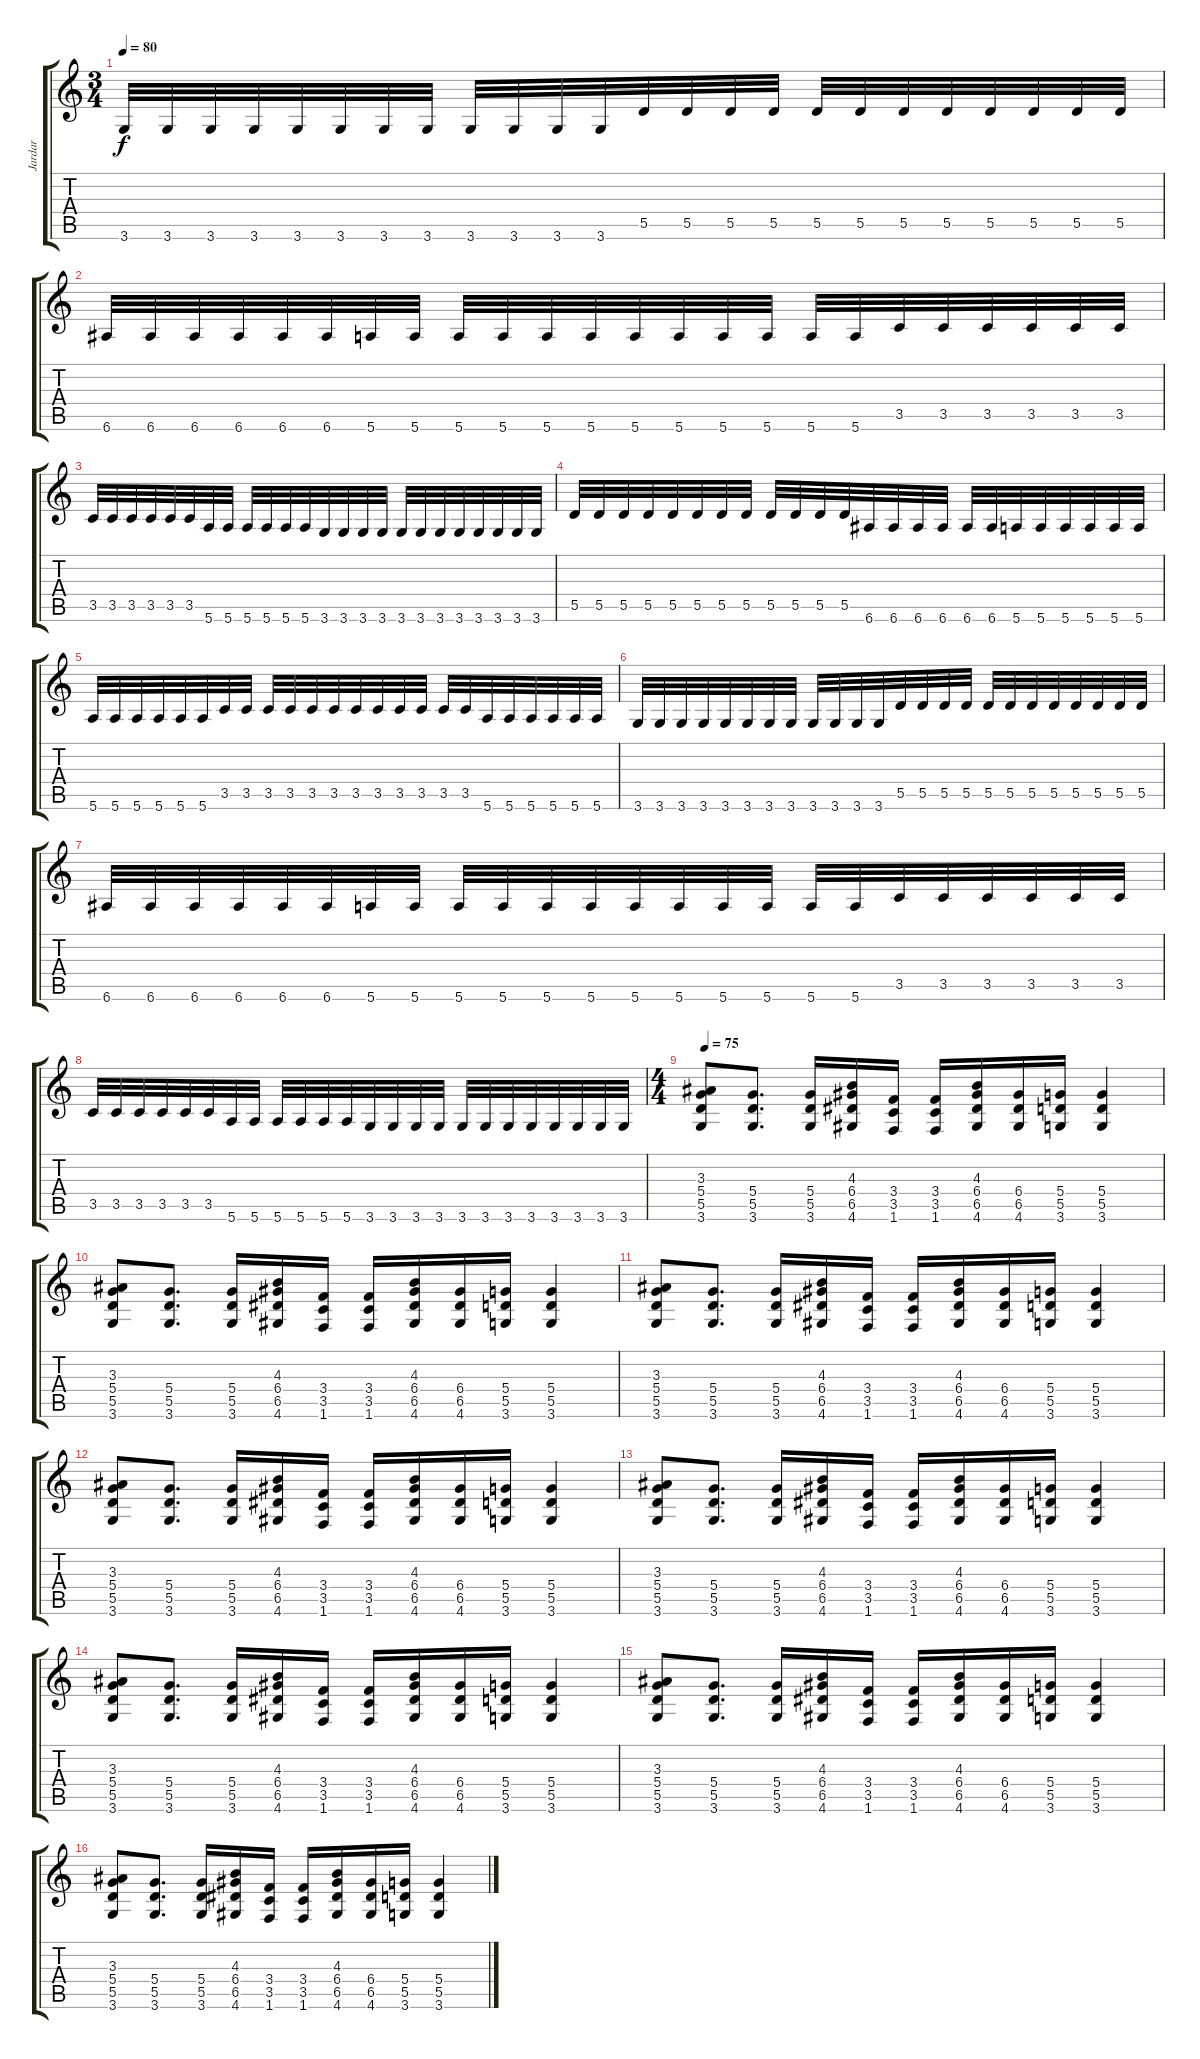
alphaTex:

\track ("Jardar" "Jardar") {instrument overdrivenguitar}
\staff {score tabs}
\tuning (E4 B3 G3 D3 A2 E2) {hide}
\ts (3 4)
\tempo 80
\clef g2
\ks c
3.6.32{dy f} 3.6.32 3.6.32 3.6.32 3.6.32 3.6.32 3.6.32 3.6.32 3.6.32 3.6.32 3.6.32 3.6.32 5.5.32 5.5.32 5.5.32 5.5.32 5.5.32 5.5.32 5.5.32 5.5.32 5.5.32 5.5.32 5.5.32 5.5.32 |
6.6.32 6.6.32 6.6.32 6.6.32 6.6.32 6.6.32 5.6.32 5.6.32 5.6.32 5.6.32 5.6.32 5.6.32 5.6.32 5.6.32 5.6.32 5.6.32 5.6.32 5.6.32 3.5.32 3.5.32 3.5.32 3.5.32 3.5.32 3.5.32 |
3.5.32 3.5.32 3.5.32 3.5.32 3.5.32 3.5.32 5.6.32 5.6.32 5.6.32 5.6.32 5.6.32 5.6.32 3.6.32 3.6.32 3.6.32 3.6.32 3.6.32 3.6.32 3.6.32 3.6.32 3.6.32 3.6.32 3.6.32 3.6.32 |
5.5.32 5.5.32 5.5.32 5.5.32 5.5.32 5.5.32 5.5.32 5.5.32 5.5.32 5.5.32 5.5.32 5.5.32 6.6.32 6.6.32 6.6.32 6.6.32 6.6.32 6.6.32 5.6.32 5.6.32 5.6.32 5.6.32 5.6.32 5.6.32 |
5.6.32 5.6.32 5.6.32 5.6.32 5.6.32 5.6.32 3.5.32 3.5.32 3.5.32 3.5.32 3.5.32 3.5.32 3.5.32 3.5.32 3.5.32 3.5.32 3.5.32 3.5.32 5.6.32 5.6.32 5.6.32 5.6.32 5.6.32 5.6.32 |
3.6.32 3.6.32 3.6.32 3.6.32 3.6.32 3.6.32 3.6.32 3.6.32 3.6.32 3.6.32 3.6.32 3.6.32 5.5.32 5.5.32 5.5.32 5.5.32 5.5.32 5.5.32 5.5.32 5.5.32 5.5.32 5.5.32 5.5.32 5.5.32 |
6.6.32 6.6.32 6.6.32 6.6.32 6.6.32 6.6.32 5.6.32 5.6.32 5.6.32 5.6.32 5.6.32 5.6.32 5.6.32 5.6.32 5.6.32 5.6.32 5.6.32 5.6.32 3.5.32 3.5.32 3.5.32 3.5.32 3.5.32 3.5.32 |
3.5.32 3.5.32 3.5.32 3.5.32 3.5.32 3.5.32 5.6.32 5.6.32 5.6.32 5.6.32 5.6.32 5.6.32 3.6.32 3.6.32 3.6.32 3.6.32 3.6.32 3.6.32 3.6.32 3.6.32 3.6.32 3.6.32 3.6.32 3.6.32 |
\ts (4 4)
\tempo 75
(3.3 5.4 5.5 3.6).8 (5.4 5.5 3.6).8{d} (5.4 5.5 3.6).16 (4.3 6.4 6.5 4.6).16 (3.4 3.5 1.6).16 (3.4 3.5 1.6).16 (4.3 6.4 6.5 4.6).16 (6.4 6.5 4.6).16 (5.4 5.5 3.6).16 (5.4 5.5 3.6).4 |
(3.3 5.4 5.5 3.6).8 (5.4 5.5 3.6).8{d} (5.4 5.5 3.6).16 (4.3 6.4 6.5 4.6).16 (3.4 3.5 1.6).16 (3.4 3.5 1.6).16 (4.3 6.4 6.5 4.6).16 (6.4 6.5 4.6).16 (5.4 5.5 3.6).16 (5.4 5.5 3.6).4 |
(3.3 5.4 5.5 3.6).8 (5.4 5.5 3.6).8{d} (5.4 5.5 3.6).16 (4.3 6.4 6.5 4.6).16 (3.4 3.5 1.6).16 (3.4 3.5 1.6).16 (4.3 6.4 6.5 4.6).16 (6.4 6.5 4.6).16 (5.4 5.5 3.6).16 (5.4 5.5 3.6).4 |
(3.3 5.4 5.5 3.6).8 (5.4 5.5 3.6).8{d} (5.4 5.5 3.6).16 (4.3 6.4 6.5 4.6).16 (3.4 3.5 1.6).16 (3.4 3.5 1.6).16 (4.3 6.4 6.5 4.6).16 (6.4 6.5 4.6).16 (5.4 5.5 3.6).16 (5.4 5.5 3.6).4 |
(3.3 5.4 5.5 3.6).8 (5.4 5.5 3.6).8{d} (5.4 5.5 3.6).16 (4.3 6.4 6.5 4.6).16 (3.4 3.5 1.6).16 (3.4 3.5 1.6).16 (4.3 6.4 6.5 4.6).16 (6.4 6.5 4.6).16 (5.4 5.5 3.6).16 (5.4 5.5 3.6).4 |
(3.3 5.4 5.5 3.6).8 (5.4 5.5 3.6).8{d} (5.4 5.5 3.6).16 (4.3 6.4 6.5 4.6).16 (3.4 3.5 1.6).16 (3.4 3.5 1.6).16 (4.3 6.4 6.5 4.6).16 (6.4 6.5 4.6).16 (5.4 5.5 3.6).16 (5.4 5.5 3.6).4 |
(3.3 5.4 5.5 3.6).8 (5.4 5.5 3.6).8{d} (5.4 5.5 3.6).16 (4.3 6.4 6.5 4.6).16 (3.4 3.5 1.6).16 (3.4 3.5 1.6).16 (4.3 6.4 6.5 4.6).16 (6.4 6.5 4.6).16 (5.4 5.5 3.6).16 (5.4 5.5 3.6).4 |
(3.3 5.4 5.5 3.6).8 (5.4 5.5 3.6).8{d} (5.4 5.5 3.6).16 (4.3 6.4 6.5 4.6).16 (3.4 3.5 1.6).16 (3.4 3.5 1.6).16 (4.3 6.4 6.5 4.6).16 (6.4 6.5 4.6).16 (5.4 5.5 3.6).16 (5.4 5.5 3.6).4
